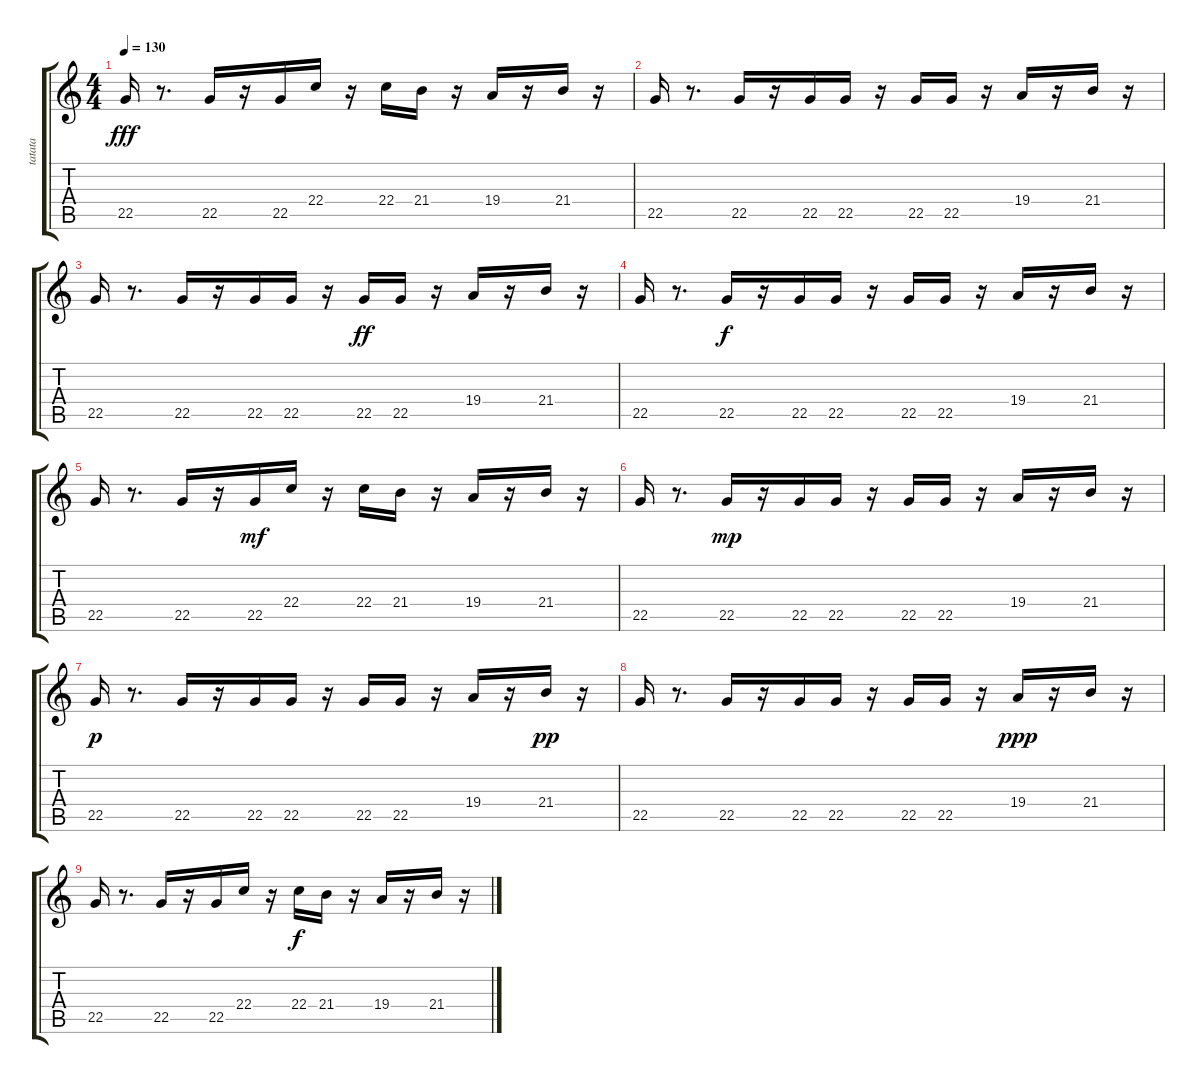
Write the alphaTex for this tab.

\track ("tatata" "tatata") {instrument synthbrass1}
\staff {score tabs}
\tuning (E4 B3 G3 D3 A2 E2) {hide}
\ts (4 4)
\tempo 130
\clef g2
\ks c
22.5.16{dy fff} r.8{d} 22.5.16 r.16 22.5.16 22.4.16 r.16 22.4.16 21.4.16 r.16 19.4.16 r.16 21.4.16 r.16 |
22.5.16 r.8{d} 22.5.16 r.16 22.5.16 22.5.16 r.16 22.5.16 22.5.16 r.16 19.4.16 r.16 21.4.16 r.16 |
22.5.16 r.8{d} 22.5.16 r.16 22.5.16 22.5.16 r.16 22.5.16{dy ff} 22.5.16 r.16 19.4.16 r.16 21.4.16 r.16 |
22.5.16 r.8{d} 22.5.16{dy f} r.16 22.5.16 22.5.16 r.16 22.5.16 22.5.16 r.16 19.4.16 r.16 21.4.16 r.16 |
22.5.16 r.8{d} 22.5.16 r.16 22.5.16{dy mf} 22.4.16 r.16 22.4.16 21.4.16 r.16 19.4.16 r.16 21.4.16 r.16 |
22.5.16 r.8{d} 22.5.16{dy mp} r.16 22.5.16 22.5.16 r.16 22.5.16 22.5.16 r.16 19.4.16 r.16 21.4.16 r.16 |
22.5.16{dy p} r.8{d} 22.5.16 r.16 22.5.16 22.5.16 r.16 22.5.16 22.5.16 r.16 19.4.16 r.16 21.4.16{dy pp} r.16 |
22.5.16 r.8{d} 22.5.16 r.16 22.5.16 22.5.16 r.16 22.5.16 22.5.16 r.16 19.4.16{dy ppp} r.16 21.4.16 r.16 |
22.5.16 r.8{d} 22.5.16 r.16 22.5.16 22.4.16 r.16 22.4.16{dy f} 21.4.16 r.16 19.4.16 r.16 21.4.16 r.16
